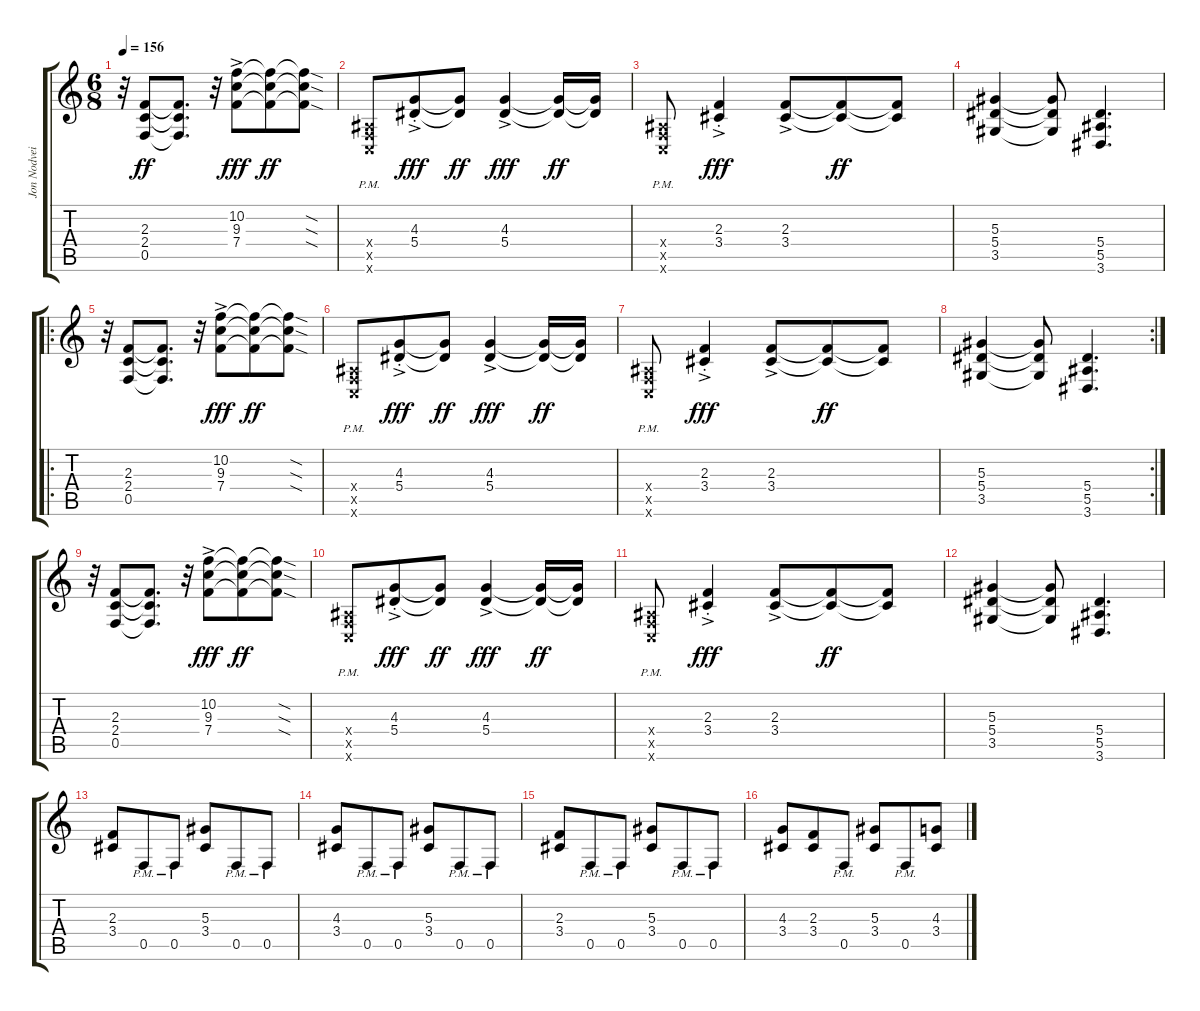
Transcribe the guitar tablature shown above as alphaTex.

\track ("Jon Nodveidt (Rhythm 1)" "Jon Nodvei") {instrument distortionguitar}
\staff {score tabs}
\tuning (C4 G3 Eb3 Bb2 F2 C2) {hide}
\ts (6 8)
\tempo 156
\clef g2
\ks c
r.32{dy ff} (2.3 2.4 0.5).8 (2.3{t} 2.4{t} 0.5{t}).8{d} r.32 (10.2{ac} 9.3{ac} 7.4{ac}).8{dy fff} (10.2{t} 9.3{t} 7.4{t}).8{dy ff} (10.2{sod t} 9.3{sod t} 7.4{sod t}).8 |
(0.4{pm x} 0.5{pm x} 0.6{pm x}).8 (4.3{st} 5.4{ac st}).8{dy fff} (4.3{t} 5.4{t}).8{dy ff} (4.3{ac} 5.4{ac}).4{dy fff} (4.3{t} 5.4{t}).16{dy ff} (4.3{t} 5.4{t}).16 |
(0.4{pm x} 0.5{pm x} 0.6{pm x}).8 (2.3{st} 3.4{ac st}).4{dy fff} (2.3{ac} 3.4{ac}).8 (2.3{t} 3.4{t}).8{dy ff} (2.3{t} 3.4{t}).8 |
(5.3 5.4 3.5).4 (5.3{t} 5.4{t} 3.5{t}).8 (5.4 5.5 3.6).4{d} |
\ro
r.32 (2.3 2.4 0.5).8 (2.3{t} 2.4{t} 0.5{t}).8{d} r.32 (10.2{ac} 9.3{ac} 7.4{ac}).8{dy fff} (10.2{t} 9.3{t} 7.4{t}).8{dy ff} (10.2{sod t} 9.3{sod t} 7.4{sod t}).8 |
(0.4{pm x} 0.5{pm x} 0.6{pm x}).8 (4.3{st} 5.4{ac st}).8{dy fff} (4.3{t} 5.4{t}).8{dy ff} (4.3{ac} 5.4{ac}).4{dy fff} (4.3{t} 5.4{t}).16{dy ff} (4.3{t} 5.4{t}).16 |
(0.4{pm x} 0.5{pm x} 0.6{pm x}).8 (2.3{st} 3.4{ac st}).4{dy fff} (2.3{ac} 3.4{ac}).8 (2.3{t} 3.4{t}).8{dy ff} (2.3{t} 3.4{t}).8 |
\rc 2
(5.3 5.4 3.5).4 (5.3{t} 5.4{t} 3.5{t}).8 (5.4 5.5 3.6).4{d} |
r.32 (2.3 2.4 0.5).8 (2.3{t} 2.4{t} 0.5{t}).8{d} r.32 (10.2{ac} 9.3{ac} 7.4{ac}).8{dy fff} (10.2{t} 9.3{t} 7.4{t}).8{dy ff} (10.2{sod t} 9.3{sod t} 7.4{sod t}).8 |
(0.4{pm x} 0.5{pm x} 0.6{pm x}).8 (4.3{st} 5.4{ac st}).8{dy fff} (4.3{t} 5.4{t}).8{dy ff} (4.3{ac} 5.4{ac}).4{dy fff} (4.3{t} 5.4{t}).16{dy ff} (4.3{t} 5.4{t}).16 |
(0.4{pm x} 0.5{pm x} 0.6{pm x}).8 (2.3{st} 3.4{ac st}).4{dy fff} (2.3{ac} 3.4{ac}).8 (2.3{t} 3.4{t}).8{dy ff} (2.3{t} 3.4{t}).8 |
(5.3 5.4 3.5).4 (5.3{t} 5.4{t} 3.5{t}).8 (5.4 5.5 3.6).4{d} |
(2.3 3.4).8 0.5{pm}.8 0.5{pm}.8 (5.3 3.4).8 0.5{pm}.8 0.5{pm}.8 |
(4.3 3.4).8 0.5{pm}.8 0.5{pm}.8 (5.3 3.4).8 0.5{pm}.8 0.5{pm}.8 |
(2.3 3.4).8 0.5{pm}.8 0.5{pm}.8 (5.3 3.4).8 0.5{pm}.8 0.5{pm}.8 |
(4.3 3.4).8 (2.3 3.4).8 0.5{pm}.8 (5.3 3.4).8 0.5{pm}.8 (4.3 3.4).8
